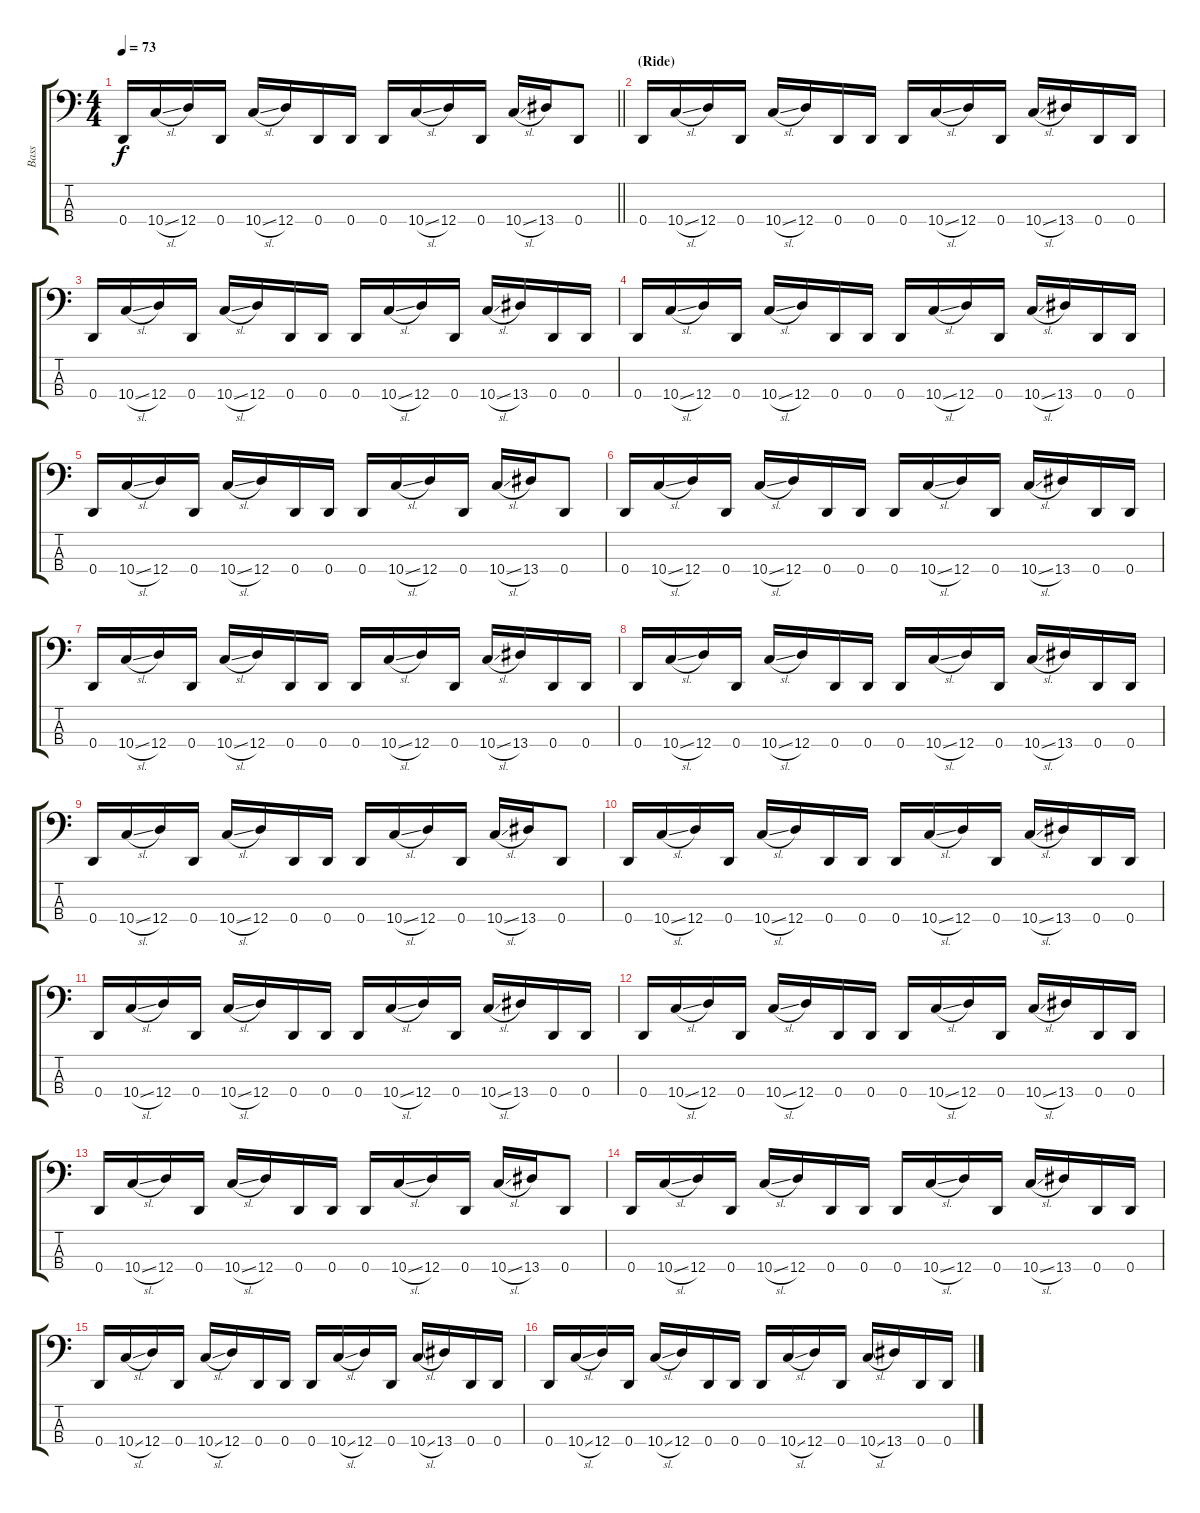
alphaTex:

\track ("Bass" "Bass") {instrument electricbasspick}
\staff {score tabs}
\tuning (G2 D2 A1 D1) {hide}
\ts (4 4)
\tempo 73
\clef f4
\barLineRight lightlight
\ks c
0.4.16{dy f} 10.4{sl}.16 12.4.16 0.4.16 10.4{sl}.16 12.4.16 0.4.16 0.4.16 0.4.16 10.4{sl}.16 12.4.16 0.4.16 10.4{sl}.16 13.4.16 0.4.8 |
\section ("" "(Ride)")
0.4.16 10.4{sl}.16 12.4.16 0.4.16 10.4{sl}.16 12.4.16 0.4.16 0.4.16 0.4.16 10.4{sl}.16 12.4.16 0.4.16 10.4{sl}.16 13.4.16 0.4.16 0.4.16 |
0.4.16 10.4{sl}.16 12.4.16 0.4.16 10.4{sl}.16 12.4.16 0.4.16 0.4.16 0.4.16 10.4{sl}.16 12.4.16 0.4.16 10.4{sl}.16 13.4.16 0.4.16 0.4.16 |
0.4.16 10.4{sl}.16 12.4.16 0.4.16 10.4{sl}.16 12.4.16 0.4.16 0.4.16 0.4.16 10.4{sl}.16 12.4.16 0.4.16 10.4{sl}.16 13.4.16 0.4.16 0.4.16 |
0.4.16 10.4{sl}.16 12.4.16 0.4.16 10.4{sl}.16 12.4.16 0.4.16 0.4.16 0.4.16 10.4{sl}.16 12.4.16 0.4.16 10.4{sl}.16 13.4.16 0.4.8 |
0.4.16 10.4{sl}.16 12.4.16 0.4.16 10.4{sl}.16 12.4.16 0.4.16 0.4.16 0.4.16 10.4{sl}.16 12.4.16 0.4.16 10.4{sl}.16 13.4.16 0.4.16 0.4.16 |
0.4.16 10.4{sl}.16 12.4.16 0.4.16 10.4{sl}.16 12.4.16 0.4.16 0.4.16 0.4.16 10.4{sl}.16 12.4.16 0.4.16 10.4{sl}.16 13.4.16 0.4.16 0.4.16 |
0.4.16 10.4{sl}.16 12.4.16 0.4.16 10.4{sl}.16 12.4.16 0.4.16 0.4.16 0.4.16 10.4{sl}.16 12.4.16 0.4.16 10.4{sl}.16 13.4.16 0.4.16 0.4.16 |
0.4.16 10.4{sl}.16 12.4.16 0.4.16 10.4{sl}.16 12.4.16 0.4.16 0.4.16 0.4.16 10.4{sl}.16 12.4.16 0.4.16 10.4{sl}.16 13.4.16 0.4.8 |
0.4.16 10.4{sl}.16 12.4.16 0.4.16 10.4{sl}.16 12.4.16 0.4.16 0.4.16 0.4.16 10.4{sl}.16 12.4.16 0.4.16 10.4{sl}.16 13.4.16 0.4.16 0.4.16 |
0.4.16 10.4{sl}.16 12.4.16 0.4.16 10.4{sl}.16 12.4.16 0.4.16 0.4.16 0.4.16 10.4{sl}.16 12.4.16 0.4.16 10.4{sl}.16 13.4.16 0.4.16 0.4.16 |
0.4.16 10.4{sl}.16 12.4.16 0.4.16 10.4{sl}.16 12.4.16 0.4.16 0.4.16 0.4.16 10.4{sl}.16 12.4.16 0.4.16 10.4{sl}.16 13.4.16 0.4.16 0.4.16 |
0.4.16 10.4{sl}.16 12.4.16 0.4.16 10.4{sl}.16 12.4.16 0.4.16 0.4.16 0.4.16 10.4{sl}.16 12.4.16 0.4.16 10.4{sl}.16 13.4.16 0.4.8 |
0.4.16 10.4{sl}.16 12.4.16 0.4.16 10.4{sl}.16 12.4.16 0.4.16 0.4.16 0.4.16 10.4{sl}.16 12.4.16 0.4.16 10.4{sl}.16 13.4.16 0.4.16 0.4.16 |
0.4.16 10.4{sl}.16 12.4.16 0.4.16 10.4{sl}.16 12.4.16 0.4.16 0.4.16 0.4.16 10.4{sl}.16 12.4.16 0.4.16 10.4{sl}.16 13.4.16 0.4.16 0.4.16 |
0.4.16 10.4{sl}.16 12.4.16 0.4.16 10.4{sl}.16 12.4.16 0.4.16 0.4.16 0.4.16 10.4{sl}.16 12.4.16 0.4.16 10.4{sl}.16 13.4.16 0.4.16 0.4.16
